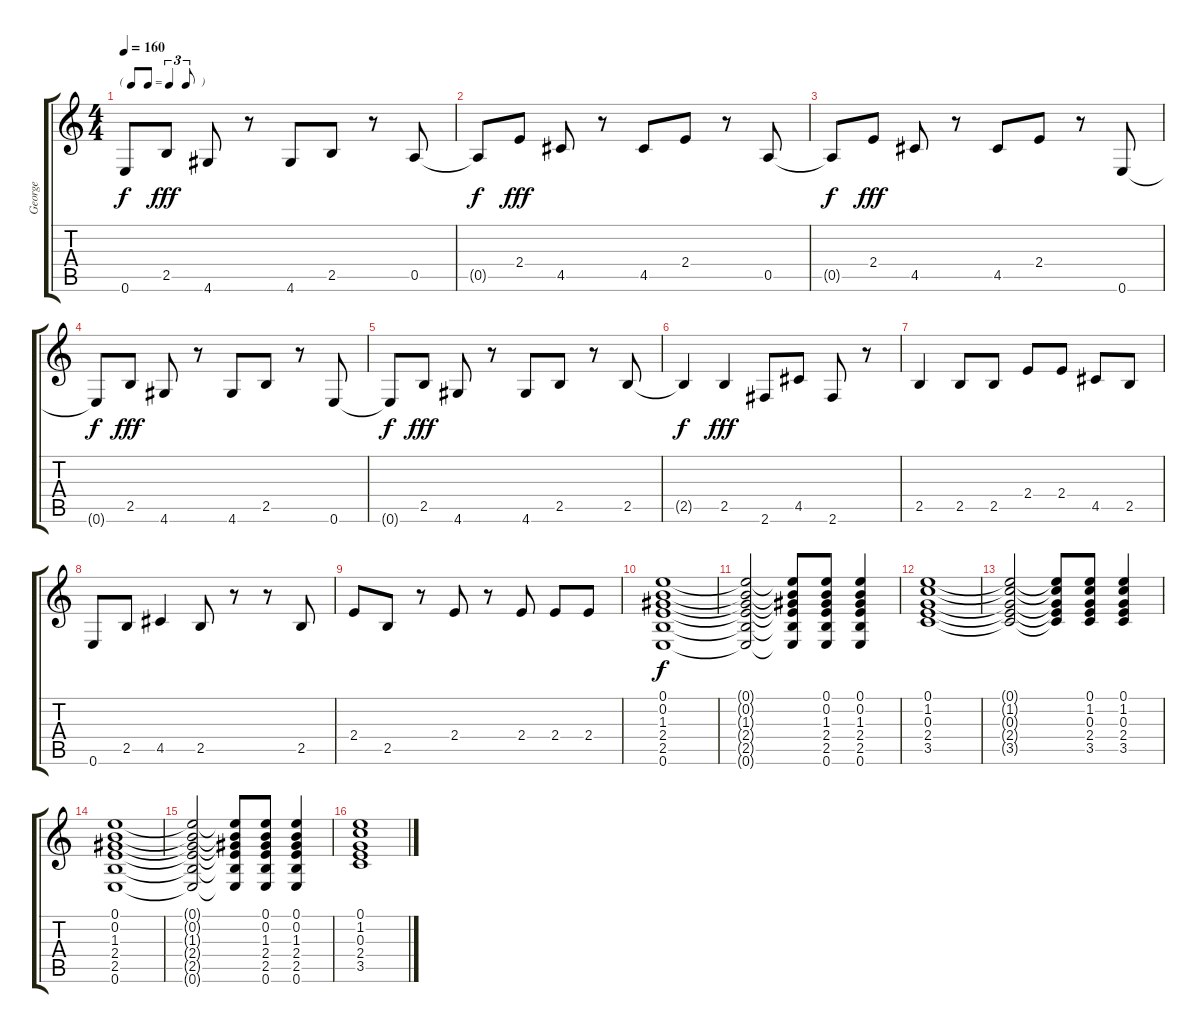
\track ("George" "George") {instrument electricguitarjazz}
\staff {score tabs}
\tuning (E4 B3 G3 D3 A2 E2) {hide}
\ts (4 4)
\tf triplet8th
\tempo 160
\clef g2
\ks c
0.6{t}.8{dy f} 2.5.8{dy fff} 4.6.8 r.8 4.6.8 2.5.8 r.8 0.5.8 |
0.5{t}.8{dy f} 2.4.8{dy fff} 4.5.8 r.8 4.5.8 2.4.8 r.8 0.5.8 |
0.5{t}.8{dy f} 2.4.8{dy fff} 4.5.8 r.8 4.5.8 2.4.8 r.8 0.6.8 |
0.6{t}.8{dy f} 2.5.8{dy fff} 4.6.8 r.8 4.6.8 2.5.8 r.8 0.6.8 |
0.6{t}.8{dy f} 2.5.8{dy fff} 4.6.8 r.8 4.6.8 2.5.8 r.8 2.5.8 |
2.5{t}.4{dy f} 2.5.4{dy fff} 2.6.8 4.5.8 2.6.8 r.8 |
2.5.4 2.5.8 2.5.8 2.4.8 2.4.8 4.5.8 2.5.8 |
0.6.8 2.5.8 4.5.4 2.5.8 r.8 r.8 2.5.8 |
2.4.8 2.5.8 r.8 2.4.8 r.8 2.4.8 2.4.8 2.4.8 |
(0.1 0.2 1.3 2.4 2.5 0.6).1{dy f volume 10} |
(0.1{t} 0.2{t} 1.3{t} 2.4{t} 2.5{t} 0.6{t}).2 (0.1{t} 0.2{t} 1.3{t} 2.4{t} 2.5{t} 0.6{t}).8 (0.1 0.2 1.3 2.4 2.5 0.6).8 (0.1 0.2 1.3 2.4 2.5 0.6).4 |
(0.1 1.2 0.3 2.4 3.5).1 |
(0.1{t} 1.2{t} 0.3{t} 2.4{t} 3.5{t}).2 (0.1{t} 1.2{t} 0.3{t} 2.4{t} 3.5{t}).8 (0.1 1.2 0.3 2.4 3.5).8 (0.1 1.2 0.3 2.4 3.5).4 |
(0.1 0.2 1.3 2.4 2.5 0.6).1 |
(0.1{t} 0.2{t} 1.3{t} 2.4{t} 2.5{t} 0.6{t}).2 (0.1{t} 0.2{t} 1.3{t} 2.4{t} 2.5{t} 0.6{t}).8 (0.1 0.2 1.3 2.4 2.5 0.6).8 (0.1 0.2 1.3 2.4 2.5 0.6).4 |
(0.1 1.2 0.3 2.4 3.5).1
